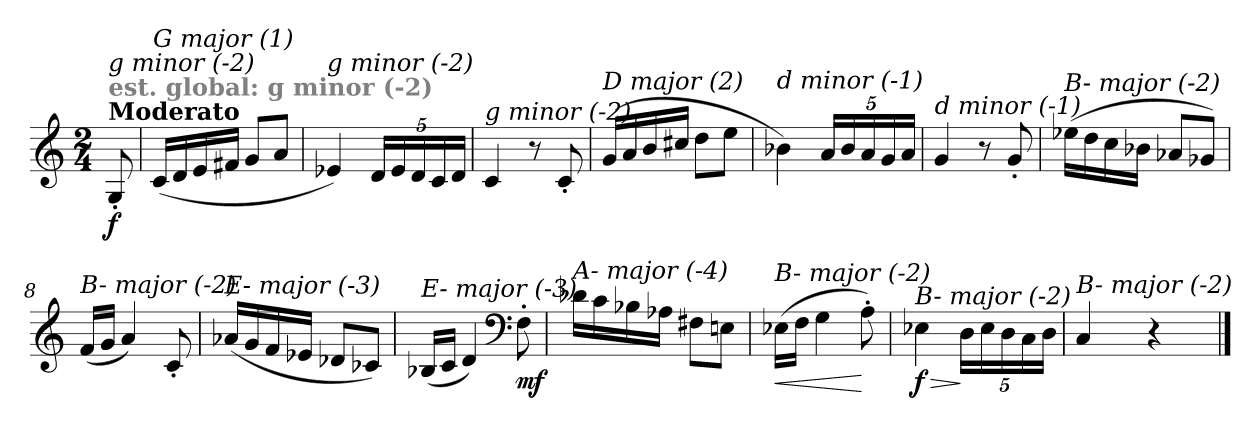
**kern	**dynam
*part1	*part1
*staff1	*staff1
*clefG2	*
*k[]	*
*C:	*
*M2/4	*
=	=
!LO:TX:a:B:t=Moderato	!
!LO:TX:a:B:color=#808080:t=est. global&colon; g minor (-2)	!
!LO:TX:i:t=g minor (-2)	!
!	!LO:DY:b
8G'</	f
=1	=1
!LO:TX:i:t=G major (1)	!
(<16c/LL	.
16d/	.
16e/	.
16f#X/JJ	.
8g/L	.
8a/J	.
=2	=2
!LO:TX:i:t=g minor (-2)	!
4e-X/)	.
20d/LL	.
20e-/	.
20d/	.
20c/	.
20d/JJ	.
=3	=3
!LO:TX:i:t=g minor (-2)	!
4c/	.
8r	.
8c'</	.
=4	=4
!LO:TX:i:t=D major (2)	!
(>16g/LL	.
16a/	.
16b/	.
16cc#X/JJ	.
8dd\L	.
8ee\J	.
=5	=5
!LO:TX:i:t=d minor (-1)	!
4b-X\)	.
20a/LL	.
20b-/	.
20a/	.
20g/	.
20a/JJ	.
=6	=6
!LO:TX:i:t=d minor (-1)	!
4g/	.
8r	.
8g'</	.
!!LO:LB:g=z
=7	=7
!LO:TX:i:t=B- major (-2)	!
(>16ee-X\LL	.
16dd\	.
16cc\	.
16b-X\JJ	.
8a-X/L	.
8g-Xi/J)	.
=8	=8
!LO:TX:i:t=B- major (-2)	!
(<16f/LL	.
16g/JJ	.
4a/)	.
8c'</	.
=9	=9
!LO:TX:i:t=E- major (-3)	!
(<16a-X/LL	.
16g/	.
16f/	.
16e-X/JJ	.
8d-X/L	.
8c-Xi/J)	.
=10	=10
!LO:TX:i:t=E- major (-3)	!
(<16B-X/LL	.
16c/JJ	.
4d/)	.
*clefF4	*
!	!LO:DY:b
8F'>\	mf
=11	=11
!LO:TX:i:t=A- major (-4)	!
16d-X\LL	.
16c\	.
16B-X\	.
16A-X\JJ	.
8F#Xj\L	.
8Enj\J	.
=12	=12
!LO:TX:i:t=B- major (-2)	!
!	!LO:HP:b
(>16E-X\LL	<
16F\JJ	.
4G\	.
8A'>\)	[
!!LO:LB:g=z
=13	=13
!LO:TX:i:t=B- major (-2)	!
!	!LO:HP:b
!	!LO:DY:n=1:b
4E-X\	> f
20D\LL	]
20E-\	.
20D\	.
20C\	.
20D\JJ	.
=14	=14
!LO:TX:i:t=B- major (-2)	!
4C/	.
4r	.
==	==
*-	*-
